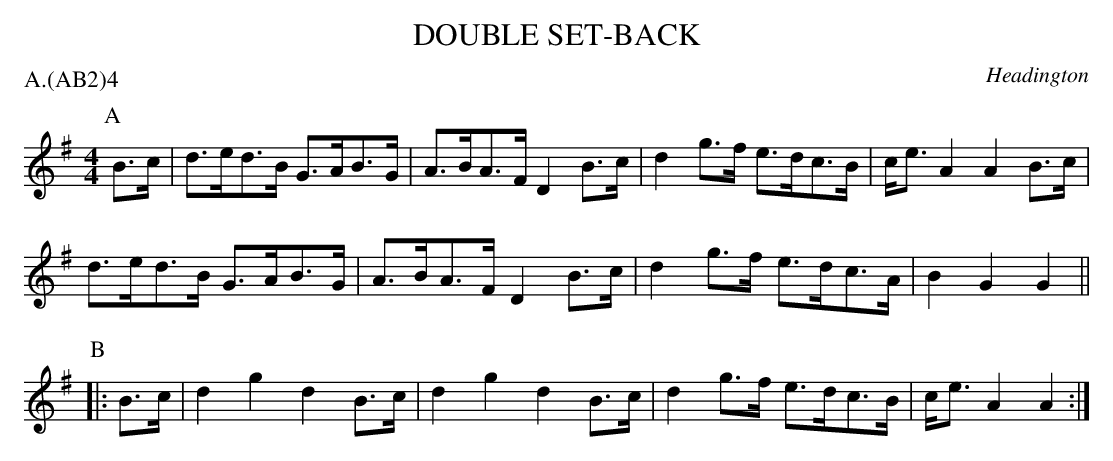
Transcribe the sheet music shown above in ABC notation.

X:1
T: DOUBLE SET-BACK
O: Headington
P: A.(AB2)4
M: 4/4
L: 1/8
K: G
P: A
B>c |\
  d>ed>B G>AB>G | A>BA>F D2B>c | d2g>f e>dc>B | c<eA2 A2B>c |
  d>ed>B G>AB>G | A>BA>F D2B>c | d2g>f e>dc>A | B2G2  G2   ||
P: B
|: B>c |\
  d2g2   d2B>c  | d2g2   d2B>c | d2g>f e>dc>B | c<eA2 A2   :|
